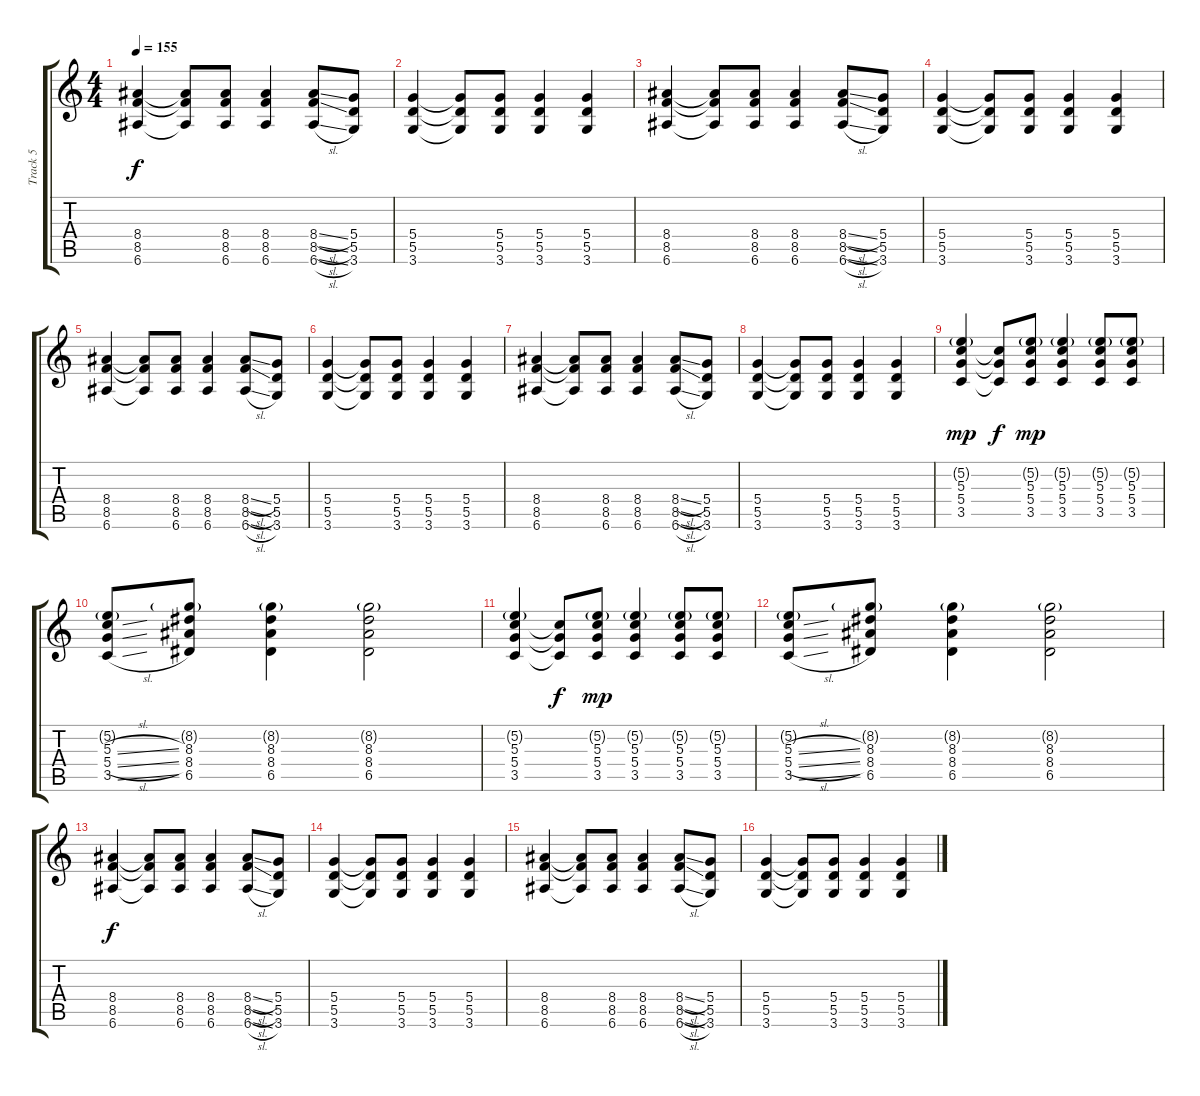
\track ("Track 5" "Track 5") {instrument distortionguitar}
\staff {score tabs}
\tuning (E4 B3 G3 D3 A2 E2) {hide}
\ts (4 4)
\tempo 155
\clef g2
\ks c
(8.4 8.5 6.6).4{dy f} (8.4{t} 8.5{t} 6.6{t}).8 (8.4 8.5 6.6).8 (8.4 8.5 6.6).4 (8.4{sl} 8.5{sl} 6.6{sl}).8 (5.4 5.5 3.6).8 |
(5.4 5.5 3.6).4 (5.4{t} 5.5{t} 3.6{t}).8 (5.4 5.5 3.6).8 (5.4 5.5 3.6).4 (5.4 5.5 3.6).4 |
(8.4 8.5 6.6).4 (8.4{t} 8.5{t} 6.6{t}).8 (8.4 8.5 6.6).8 (8.4 8.5 6.6).4 (8.4{sl} 8.5{sl} 6.6{sl}).8 (5.4 5.5 3.6).8 |
(5.4 5.5 3.6).4 (5.4{t} 5.5{t} 3.6{t}).8 (5.4 5.5 3.6).8 (5.4 5.5 3.6).4 (5.4 5.5 3.6).4 |
(8.4 8.5 6.6).4 (8.4{t} 8.5{t} 6.6{t}).8 (8.4 8.5 6.6).8 (8.4 8.5 6.6).4 (8.4{sl} 8.5{sl} 6.6{sl}).8 (5.4 5.5 3.6).8 |
(5.4 5.5 3.6).4 (5.4{t} 5.5{t} 3.6{t}).8 (5.4 5.5 3.6).8 (5.4 5.5 3.6).4 (5.4 5.5 3.6).4 |
(8.4 8.5 6.6).4 (8.4{t} 8.5{t} 6.6{t}).8 (8.4 8.5 6.6).8 (8.4 8.5 6.6).4 (8.4{sl} 8.5{sl} 6.6{sl}).8 (5.4 5.5 3.6).8 |
(5.4 5.5 3.6).4 (5.4{t} 5.5{t} 3.6{t}).8 (5.4 5.5 3.6).8 (5.4 5.5 3.6).4 (5.4 5.5 3.6).4 |
(5.2{g} 5.3 5.4 3.5).4{dy mp} (5.3{t} 5.4{t} 3.5{t}).8{dy f} (5.2{g} 5.3 5.4 3.5).8{dy mp} (5.2{g} 5.3 5.4 3.5).4 (5.2{g} 5.3 5.4 3.5).8 (5.2{g} 5.3 5.4 3.5).8 |
(5.2{g} 5.3{sl} 5.4{sl} 3.5{sl}).8 (8.2{g} 8.3 8.4 6.5).8 (8.2{g} 8.3 8.4 6.5).4 (8.2{g} 8.3 8.4 6.5).2 |
(5.2{g} 5.3 5.4 3.5).4 (5.3{t} 5.4{t} 3.5{t}).8{dy f} (5.2{g} 5.3 5.4 3.5).8{dy mp} (5.2{g} 5.3 5.4 3.5).4 (5.2{g} 5.3 5.4 3.5).8 (5.2{g} 5.3 5.4 3.5).8 |
(5.2{g} 5.3{sl} 5.4{sl} 3.5{sl}).8 (8.2{g} 8.3 8.4 6.5).8 (8.2{g} 8.3 8.4 6.5).4 (8.2{g} 8.3 8.4 6.5).2 |
(8.4 8.5 6.6).4{dy f} (8.4{t} 8.5{t} 6.6{t}).8 (8.4 8.5 6.6).8 (8.4 8.5 6.6).4 (8.4{sl} 8.5{sl} 6.6{sl}).8 (5.4 5.5 3.6).8 |
(5.4 5.5 3.6).4 (5.4{t} 5.5{t} 3.6{t}).8 (5.4 5.5 3.6).8 (5.4 5.5 3.6).4 (5.4 5.5 3.6).4 |
(8.4 8.5 6.6).4 (8.4{t} 8.5{t} 6.6{t}).8 (8.4 8.5 6.6).8 (8.4 8.5 6.6).4 (8.4{sl} 8.5{sl} 6.6{sl}).8 (5.4 5.5 3.6).8 |
(5.4 5.5 3.6).4 (5.4{t} 5.5{t} 3.6{t}).8 (5.4 5.5 3.6).8 (5.4 5.5 3.6).4 (5.4 5.5 3.6).4
